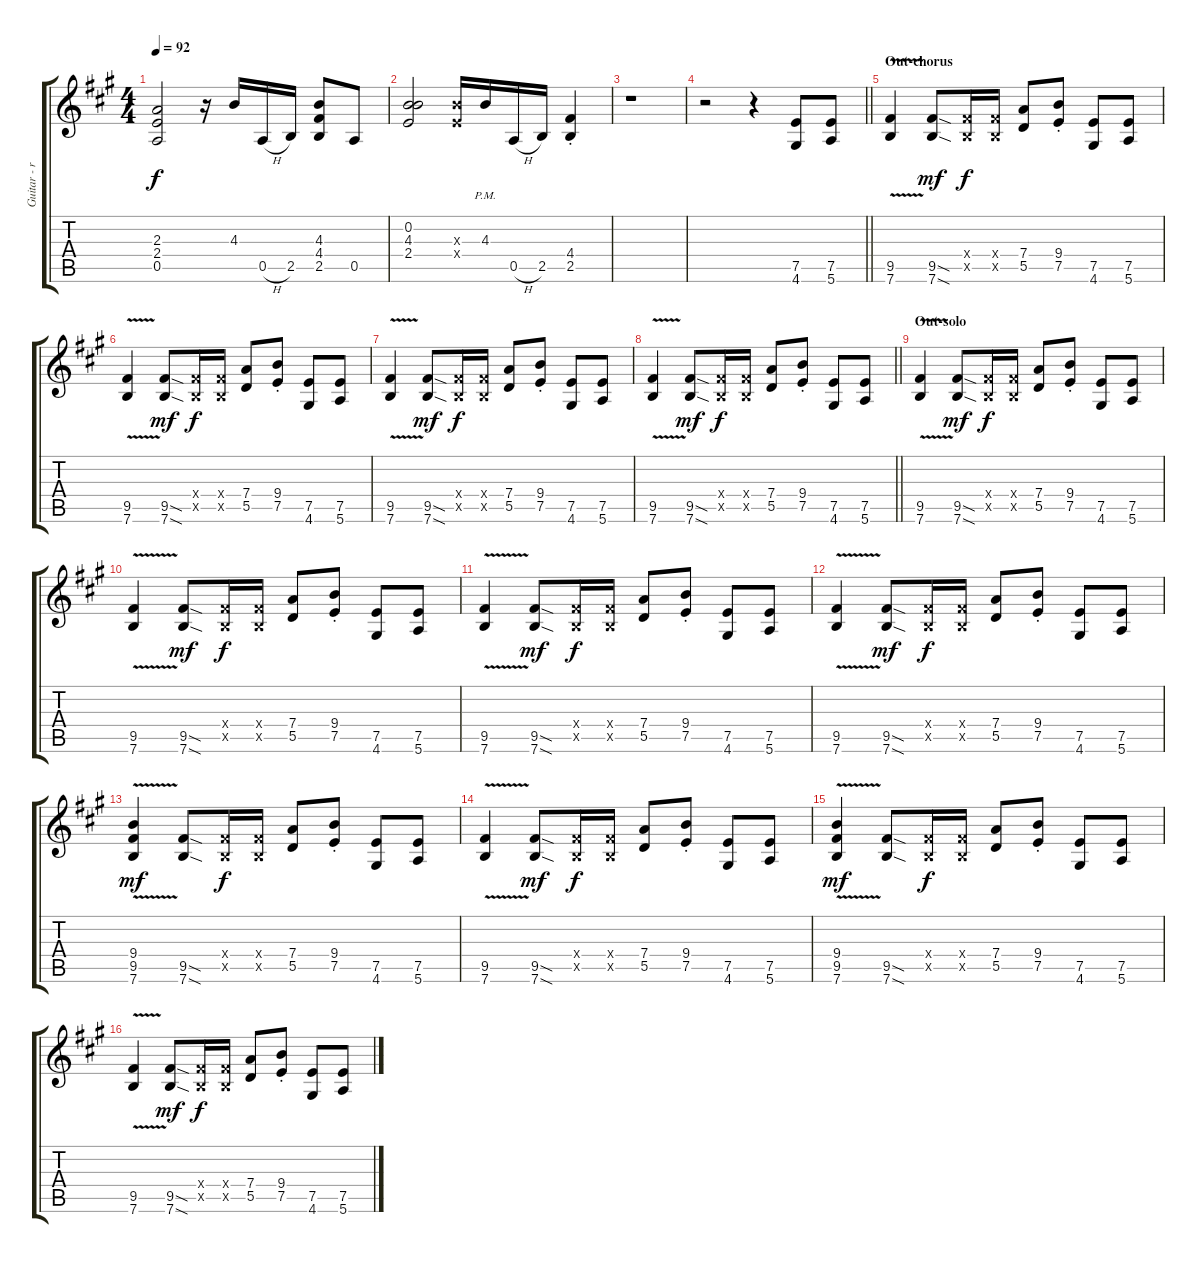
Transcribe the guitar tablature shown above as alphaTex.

\track ("Guitar - right" "Guitar - r") {instrument overdrivenguitar}
\staff {score tabs}
\tuning (E4 B3 G3 D3 A2 E2) {hide}
\ts (4 4)
\tempo 92
\clef g2
\ks f#minor
(2.3 2.4 0.5).2{dy f} r.16 4.3.16 0.5{h}.16 2.5.16 (4.3 4.4 2.5).8 0.5.8 |
(0.2 4.3 2.4).2 (4.3{x} 2.4{x}).16 4.3{pm}.16 0.5{h}.16 2.5.16 (4.4{st} 2.5{st}).4 |
r.1 |
\barLineRight lightlight
r.2 r.4 (7.5 4.6).8 (7.5 5.6).8 |
\section ("" "Out-chorus")
(9.5{v} 7.6{v}).4 (9.5{sod} 7.6{sod}).8{dy mf} (4.4{x} 2.5{x}).16{dy f} (4.4{x} 2.5{x}).16 (7.4 5.5).8 (9.4{st} 7.5{st}).8 (7.5 4.6).8 (7.5 5.6).8 |
(9.5{v} 7.6{v}).4 (9.5{sod} 7.6{sod}).8{dy mf} (4.4{x} 2.5{x}).16{dy f} (4.4{x} 2.5{x}).16 (7.4 5.5).8 (9.4{st} 7.5{st}).8 (7.5 4.6).8 (7.5 5.6).8 |
(9.5{v} 7.6{v}).4 (9.5{sod} 7.6{sod}).8{dy mf} (4.4{x} 2.5{x}).16{dy f} (4.4{x} 2.5{x}).16 (7.4 5.5).8 (9.4{st} 7.5{st}).8 (7.5 4.6).8 (7.5 5.6).8 |
\barLineRight lightlight
(9.5{v} 7.6{v}).4 (9.5{sod} 7.6{sod}).8{dy mf} (4.4{x} 2.5{x}).16{dy f} (4.4{x} 2.5{x}).16 (7.4 5.5).8 (9.4{st} 7.5{st}).8 (7.5 4.6).8 (7.5 5.6).8 |
\section ("" "Out-solo")
(9.5{v} 7.6{v}).4 (9.5{sod} 7.6{sod}).8{dy mf} (4.4{x} 2.5{x}).16{dy f} (4.4{x} 2.5{x}).16 (7.4 5.5).8 (9.4{st} 7.5{st}).8 (7.5 4.6).8 (7.5 5.6).8 |
(9.5{v} 7.6{v}).4 (9.5{sod} 7.6{sod}).8{dy mf} (4.4{x} 2.5{x}).16{dy f} (4.4{x} 2.5{x}).16 (7.4 5.5).8 (9.4{st} 7.5{st}).8 (7.5 4.6).8 (7.5 5.6).8 |
(9.5{v} 7.6{v}).4 (9.5{sod} 7.6{sod}).8{dy mf} (4.4{x} 2.5{x}).16{dy f} (4.4{x} 2.5{x}).16 (7.4 5.5).8 (9.4{st} 7.5{st}).8 (7.5 4.6).8 (7.5 5.6).8 |
(9.5{v} 7.6{v}).4 (9.5{sod} 7.6{sod}).8{dy mf} (4.4{x} 2.5{x}).16{dy f} (4.4{x} 2.5{x}).16 (7.4 5.5).8 (9.4{st} 7.5{st}).8 (7.5 4.6).8 (7.5 5.6).8 |
(9.4 9.5{v} 7.6{v}).4{dy mf} (9.5{sod} 7.6{sod}).8 (4.4{x} 2.5{x}).16{dy f} (4.4{x} 2.5{x}).16 (7.4 5.5).8 (9.4{st} 7.5{st}).8 (7.5 4.6).8 (7.5 5.6).8 |
(9.5{v} 7.6{v}).4 (9.5{sod} 7.6{sod}).8{dy mf} (4.4{x} 2.5{x}).16{dy f} (4.4{x} 2.5{x}).16 (7.4 5.5).8 (9.4{st} 7.5{st}).8 (7.5 4.6).8 (7.5 5.6).8 |
(9.4 9.5{v} 7.6{v}).4{dy mf} (9.5{sod} 7.6{sod}).8 (4.4{x} 2.5{x}).16{dy f} (4.4{x} 2.5{x}).16 (7.4 5.5).8 (9.4{st} 7.5{st}).8 (7.5 4.6).8 (7.5 5.6).8 |
(9.5{v} 7.6{v}).4 (9.5{sod} 7.6{sod}).8{dy mf} (4.4{x} 2.5{x}).16{dy f} (4.4{x} 2.5{x}).16 (7.4 5.5).8 (9.4{st} 7.5{st}).8 (7.5 4.6).8 (7.5 5.6).8
